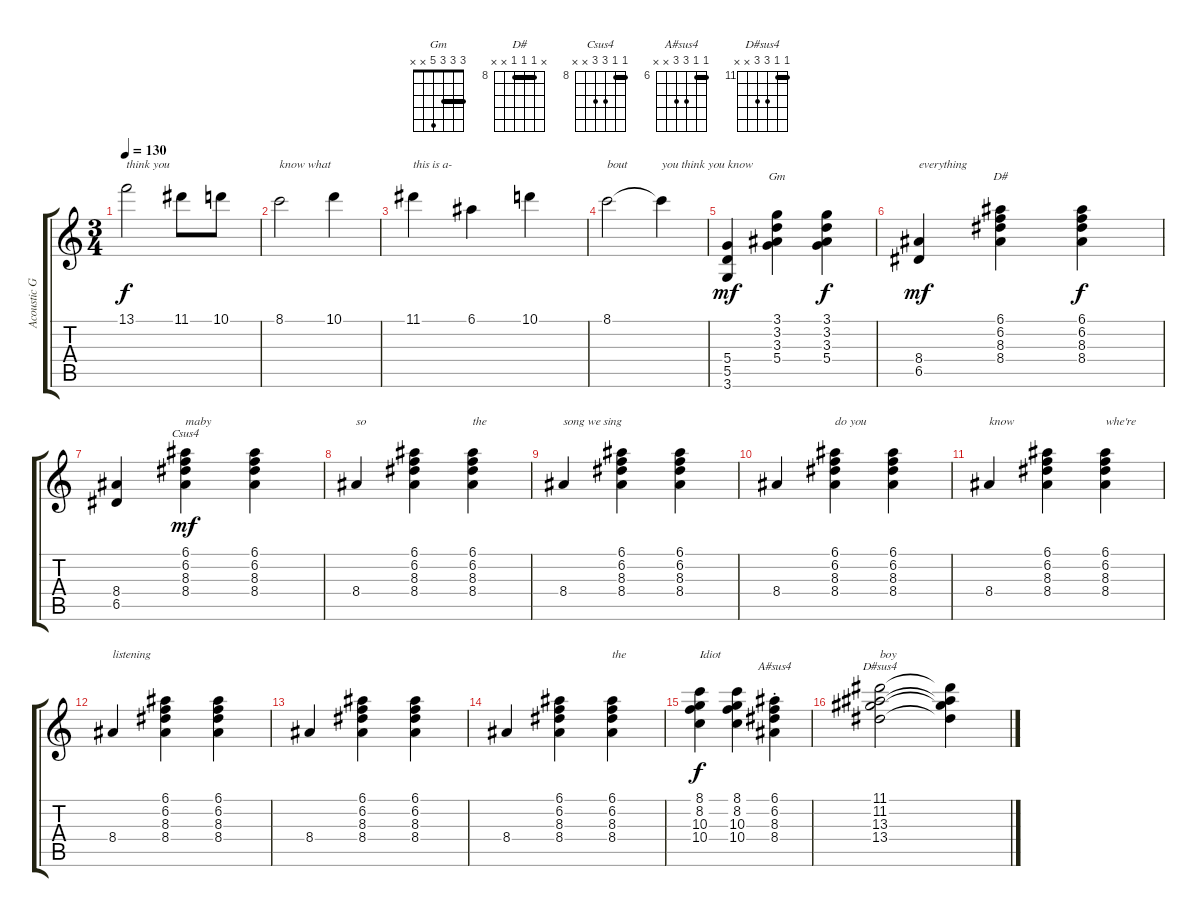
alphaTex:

\track ("Acoustic Guitar" "Acoustic G") {instrument acousticguitarsteel}
\staff {score tabs}
\tuning (E4 B3 G3 D3 A2 E2) {hide}
\chord ("Gm" 3 3 3 5 x x) {barre 3}
\chord ("D#" x 8 8 8 x x) {firstfret 8 barre 8}
\chord ("Csus4" 8 8 10 10 x x) {firstfret 8 barre 8}
\chord ("A#sus4" 6 6 8 8 x x) {firstfret 6 barre 6}
\chord ("D#sus4" 11 11 13 13 x x) {firstfret 11 barre 11}
\ts (3 4)
\tempo 130
\clef g2
\ks c
13.1.2{txt "think you" dy f} 11.1.8 10.1.8 |
8.1.2{txt "know what"} 10.1.4 |
11.1.4{txt "this is a-"} 6.1.4 10.1.4 |
8.1.2{txt "bout"} 8.1{t}.4{txt "you think you know"} |
(5.4 5.5 3.6).4{dy mf} (3.1 3.2 3.3 5.4).4{ch "Gm"} (3.1 3.2 3.3 5.4).4{dy f} |
(8.4 6.5).4{txt "everything" dy mf} (6.1 6.2 8.3 8.4).4{ch "D#"} (6.1 6.2 8.3 8.4).4{dy f} |
(8.4 6.5).4 (6.1 6.2 8.3 8.4).4{ch "Csus4" txt "maby" dy mf} (6.1 6.2 8.3 8.4).4 |
8.4.4{txt "so"} (6.1 6.2 8.3 8.4).4 (6.1 6.2 8.3 8.4).4{txt "the"} |
8.4.4{txt "song we sing"} (6.1 6.2 8.3 8.4).4 (6.1 6.2 8.3 8.4).4 |
8.4.4 (6.1 6.2 8.3 8.4).4{txt "do you"} (6.1 6.2 8.3 8.4).4 |
8.4.4{txt "know"} (6.1 6.2 8.3 8.4).4 (6.1 6.2 8.3 8.4).4{txt "whe're "} |
8.4.4{txt "listening"} (6.1 6.2 8.3 8.4).4 (6.1 6.2 8.3 8.4).4 |
8.4.4 (6.1 6.2 8.3 8.4).4 (6.1 6.2 8.3 8.4).4 |
8.4.4 (6.1 6.2 8.3 8.4).4 (6.1 6.2 8.3 8.4).4{txt "the"} |
(8.1 8.2 10.3 10.4).4{txt "Idiot" dy f} (8.1 8.2 10.3 10.4).4 (6.1{st} 6.2{st} 8.3{st} 8.4{st}).4{ch "A#sus4"} |
(11.1 11.2 13.3 13.4).2{ch "D#sus4" txt "boy"} (11.1{t} 11.2{t} 13.3{t} 13.4{t}).4
